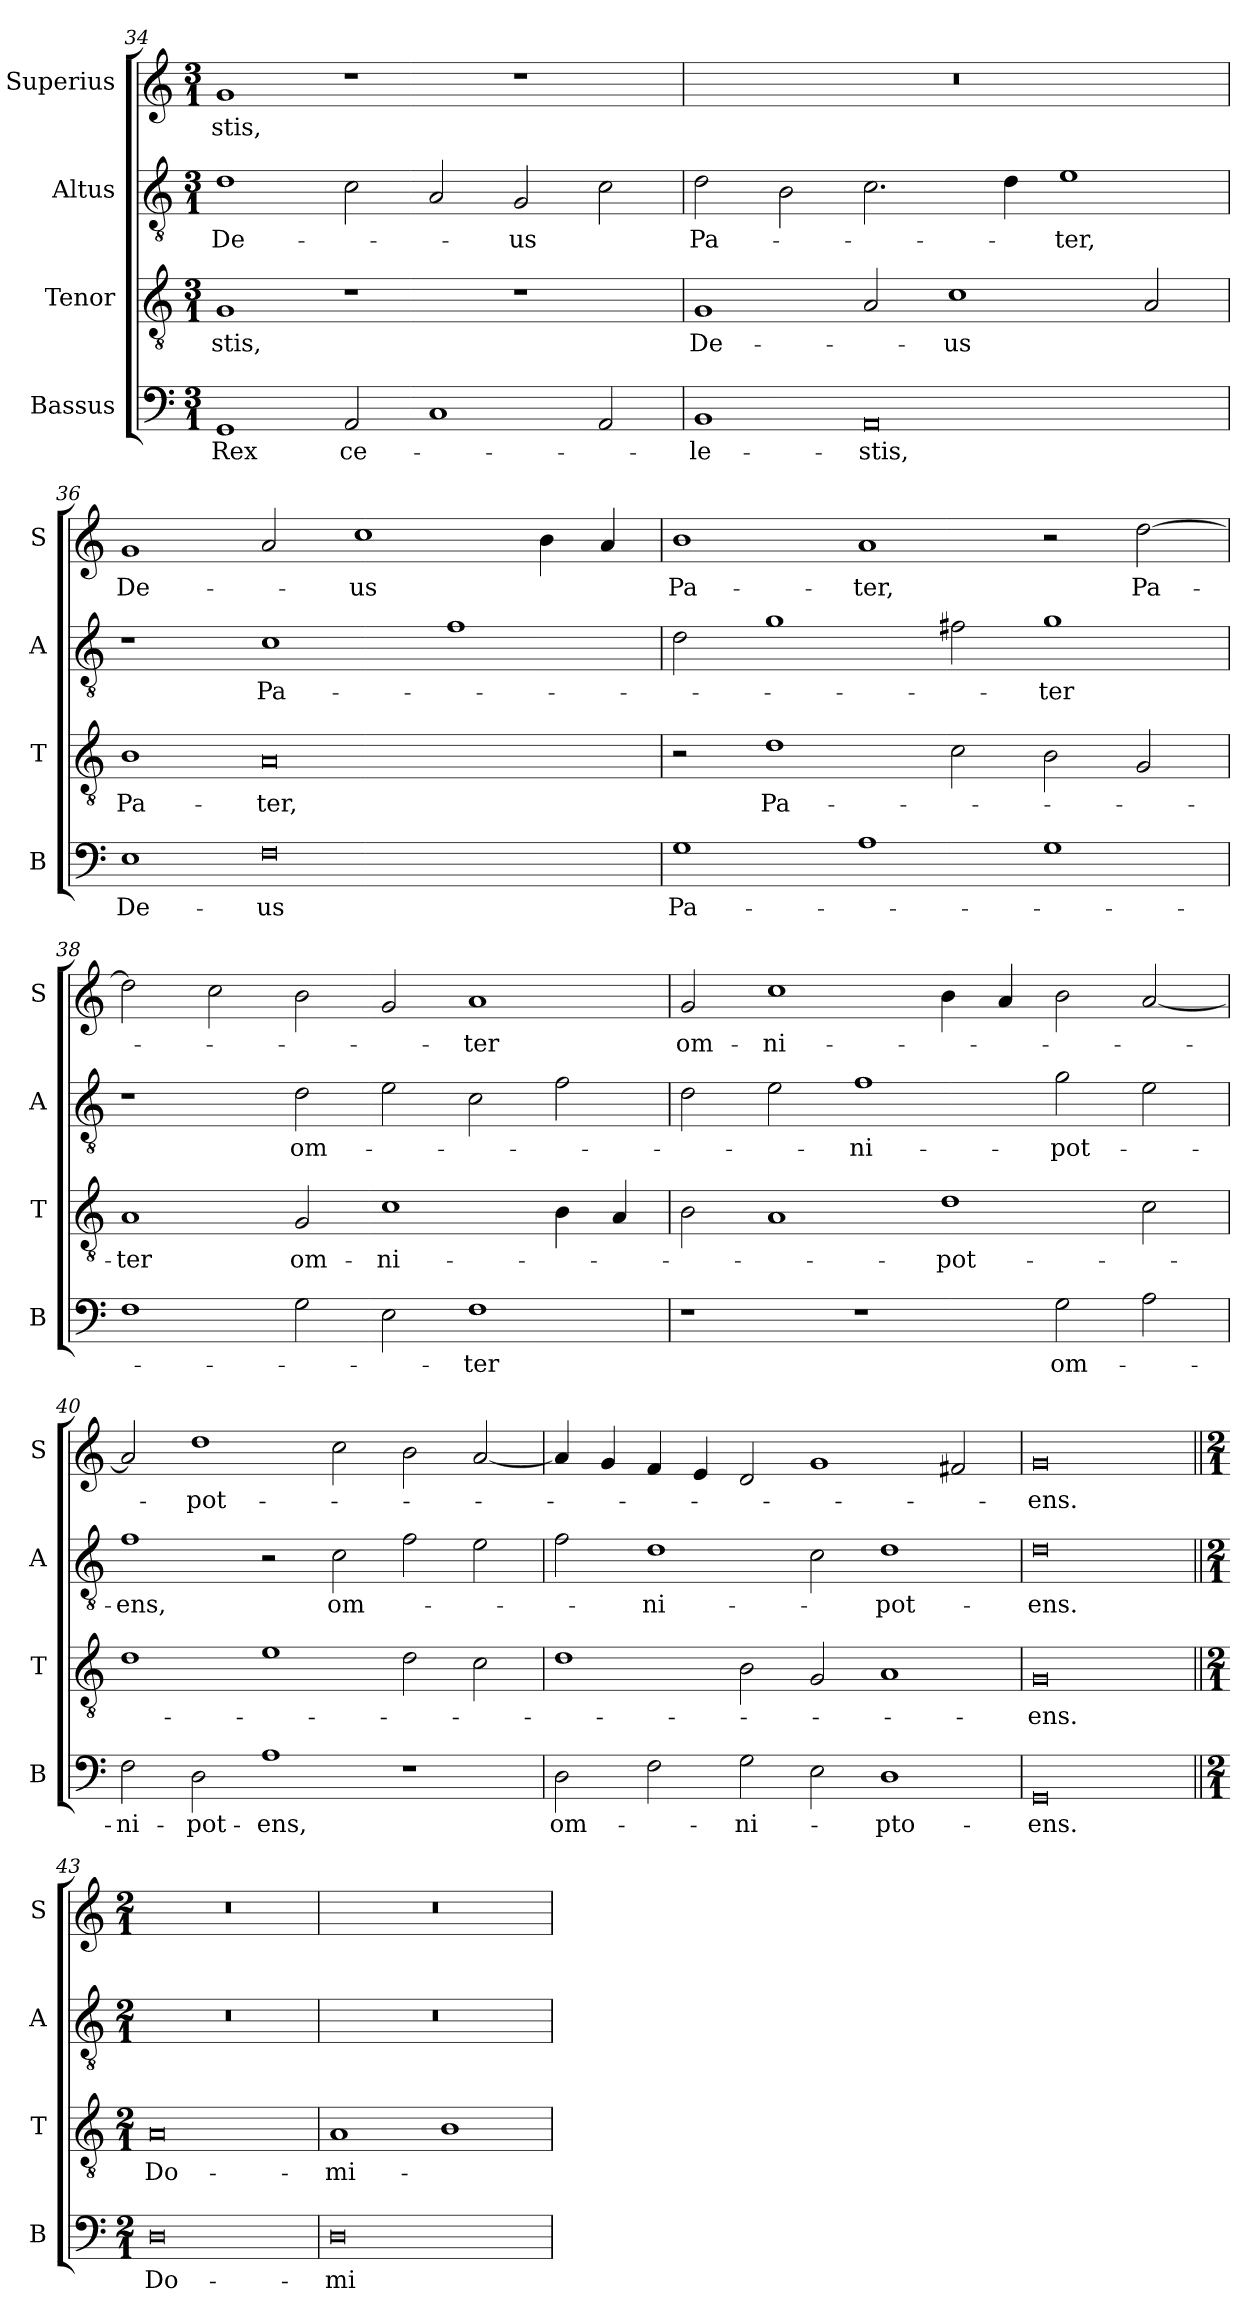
**kern	**text	**kern	**text	**kern	**text	**kern	**text
*part4	*part4	*part3	*part3	*part2	*part2	*part1	*part1
*staff4	*staff4	*staff3	*staff3	*staff2	*staff2	*staff1	*staff1
*I"Bassus	*	*I"Tenor	*	*I"Altus	*	*I"Superius	*
*I'B	*	*I'T	*	*I'A	*	*I'S	*
*clefF4	*	*clefGv2	*	*clefGv2	*	*clefG2	*
*k[]	*	*k[]	*	*k[]	*	*k[]	*
*M3/1	*	*M3/1	*	*M3/1	*	*M3/1	*
=34	=34	=34	=34	=34	=34	=34	=34
1GG	Rex	1G	-stis,	1d	De-	1g	-stis,
2AA	ce-	1r	.	2c	.	1r	.
1C	.	.	.	2A	.	.	.
.	.	1r	.	2G	-us	1r	.
2AA	.	.	.	2c	.	.	.
=35	=35	=35	=35	=35	=35	=35	=35
!	!	!	!	!	!LO:LY:i	!	!
1BB	-le-	1G	De-	2d	Pa-	0.r	.
.	.	.	.	2B	.	.	.
0AA	-stis,	2A	.	2.c	.	.	.
.	.	1c	-us	.	.	.	.
.	.	.	.	4d	.	.	.
!	!	!	!	!	!LO:LY:i	!	!
.	.	.	.	1e	-ter,	.	.
.	.	2A	.	.	.	.	.
=36	=36	=36	=36	=36	=36	=36	=36
1E	De-	1B	Pa-	1r	.	1g	De-
0F	-us	0A	-ter,	1c	Pa-	2a	.
.	.	.	.	.	.	1cc	-us
.	.	.	.	1f	.	.	.
.	.	.	.	.	.	4b	.
.	.	.	.	.	.	4a	.
=37	=37	=37	=37	=37	=37	=37	=37
!	!	!	!	!	!	!	!LO:LY:i
1G	Pa-	2r	.	2d	.	1b	Pa-
!	!	!	!LO:LY:i	!	!	!	!
.	.	1d	Pa-	1g	.	.	.
!	!	!	!	!	!	!	!LO:LY:i
1A	.	.	.	.	.	1a	-ter,
.	.	2c	.	2f#X	.	.	.
1G	.	2B	.	1g	-ter	2r	.
.	.	2G	.	.	.	[2dd	Pa-
=38	=38	=38	=38	=38	=38	=38	=38
!	!	!	!LO:LY:i	!	!	!	!
1F	.	1A	-ter	1r	.	2dd]	.
.	.	.	.	.	.	2cc	.
2G	.	2G	om-	2d	om-	2b	.
2E	.	1c	-ni-	2e	.	2g	.
1F	-ter	.	.	2c	.	1a	-ter
.	.	4B	.	2f	.	.	.
.	.	4A	.	.	.	.	.
=39	=39	=39	=39	=39	=39	=39	=39
1r	.	2B	.	2d	.	2g	om-
.	.	1A	.	2e	.	1cc	-ni-
1r	.	.	.	1f	-ni-	.	.
.	.	1d	-pot-	.	.	4b	.
.	.	.	.	.	.	4a	.
2G	om-	.	.	2g	-pot-	2b	.
2A	.	2c	.	2e	.	[2a	.
=40	=40	=40	=40	=40	=40	=40	=40
!	!	!	!	!	!LO:LY:i	!	!
2F	-ni-	1d	.	1f	-ens,	2a]	.
2D	-pot-	.	.	.	.	1dd	-pot-
1A	-ens,	1e	.	2r	.	.	.
!	!	!	!	!	!LO:LY:i	!	!
.	.	.	.	2c	om-	2cc	.
1r	.	2d	.	2f	.	2b	.
.	.	2c	.	2e	.	[2a	.
=41	=41	=41	=41	=41	=41	=41	=41
!	!LO:LY:i	!	!	!	!	!	!
2D	om-	1d	.	2f	.	4a]	.
.	.	.	.	.	.	4g	.
!	!	!	!	!	!LO:LY:i	!	!
2F	.	.	.	1d	-ni-	4f	.
.	.	.	.	.	.	4e	.
!	!LO:LY:i	!	!	!	!	!	!
2G	-ni-	2B	.	.	.	2d	.
2E	.	2G	.	2c	.	1g	.
!	!LO:LY:i	!	!	!	!LO:LY:i	!	!
1D	-pto-	1A	.	1d	-pot-	.	.
.	.	.	.	.	.	2f#X	.
=42	=42	=42	=42	=42	=42	=42	=42
!	!LO:LY:i	!	!	!	!	!	!
0GG	-ens.	0G	-ens.	0d	-ens.	0g	-ens.
=43||	=43||	=43||	=43||	=43||	=43||	=43||	=43||
*M2/1	*	*M2/1	*	*M2/1	*	*M2/1	*
0D	Do-	0A	Do-	0r	.	0r	.
=44	=44	=44	=44	=44	=44	=44	=44
0D	-mi-	1A	-mi-	0r	.	0r	.
.	.	1B	.	.	.	.	.
=	=	=	=	=	=	=	=
*-	*-	*-	*-	*-	*-	*-	*-
